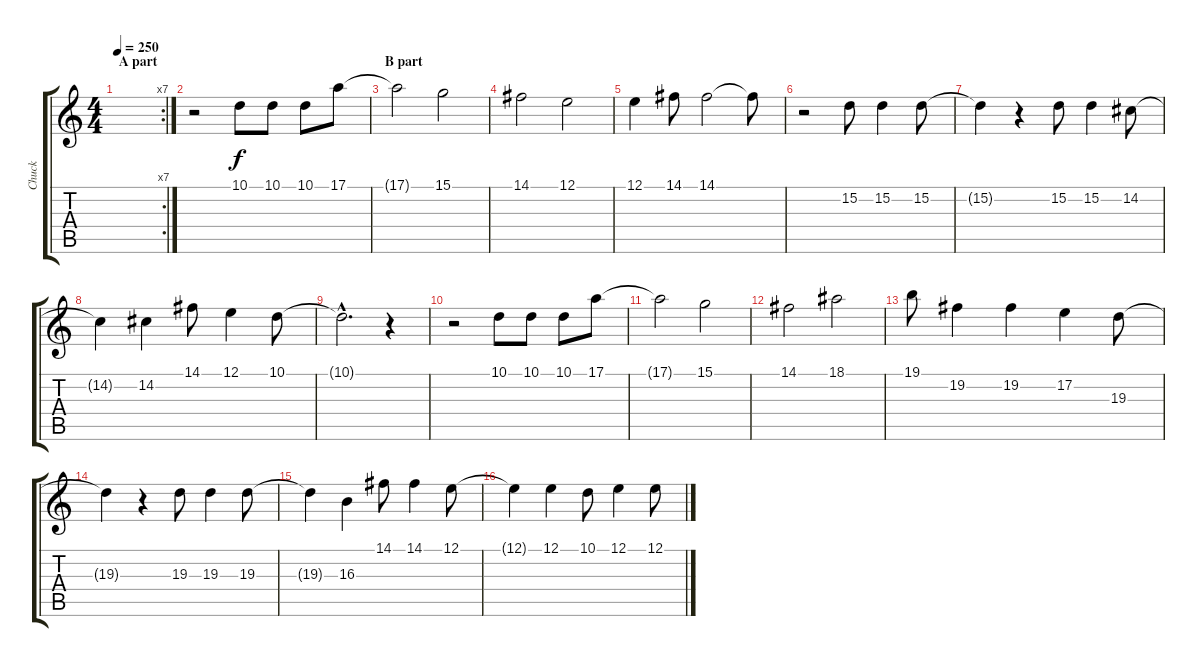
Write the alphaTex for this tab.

\track ("Chuck" "Chuck") {instrument lead6voice}
\staff {score tabs}
\tuning (E4 B3 G3 D3 A2 E2) {hide}
\rc 7
\ts (4 4)
\section ("" "A part")
\tempo 250
\clef g2
\ks c
|
r.2 10.1.8 10.1.8 10.1.8 17.1.8 |
\section ("" "B part")
17.1{t}.2 15.1.2 |
14.1.2 12.1.2 |
12.1.4 14.1.8 14.1.2 14.1{t}.8 |
r.2 15.2.8 15.2.4 15.2.8 |
15.2{t}.4 r.4 15.2.8 15.2.4 14.2.8 |
14.2{t}.4 14.2.4 14.1.8 12.1.4 10.1.8 |
10.1{hac t}.2{d} r.4 |
r.2 10.1.8 10.1.8 10.1.8 17.1.8 |
17.1{t}.2 15.1.2 |
14.1.2 18.1.2 |
19.1.8 19.2.4 19.2.4 17.2.4 19.3.8 |
19.3{t}.4 r.4 19.3.8 19.3.4 19.3.8 |
19.3{t}.4 16.3.4 14.1.8 14.1.4 12.1.8 |
12.1{t}.4 12.1.4 10.1.8 12.1.4 12.1.8
